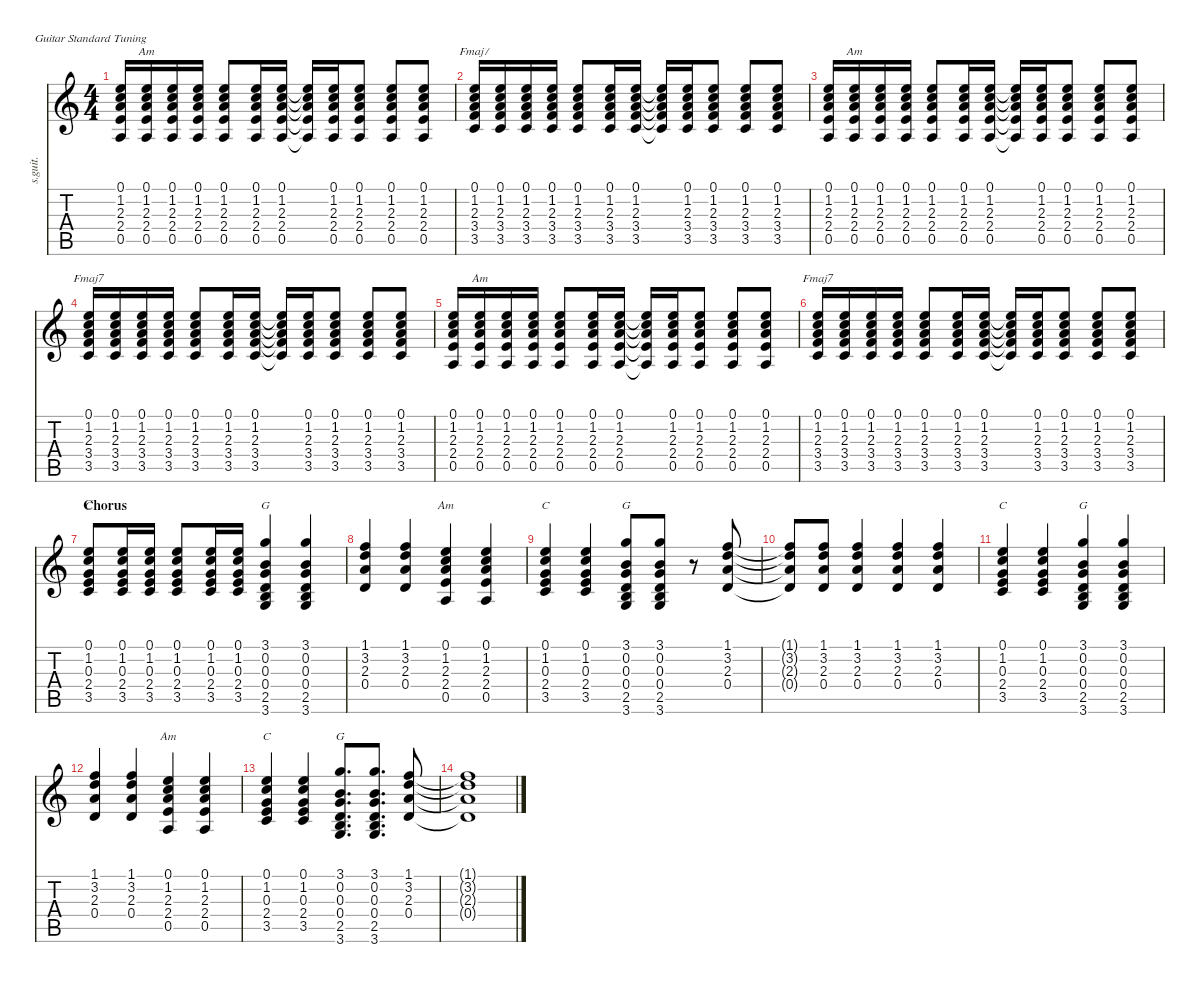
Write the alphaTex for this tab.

\defaultSystemsLayout 4
\hideDynamics
\bracketExtendMode nobrackets
\track ("Optional Guitar" "s.guit.") {instrument electricguitarclean}
\staff {score tabs}
\tuning (E4 B3 G3 D3 A2 E2)
\chord ("Am" 3 1 2 2 0 x) {showdiagram false}
\chord ("Fmaj7" 3 1 2 2 0 x) {showdiagram false}
\chord ("C" 3 1 2 2 0 x) {showdiagram false}
\chord ("G" 3 1 2 2 0 x) {showdiagram false}
\ts (4 4)
\tempo (96 hide)
\clef g2
\ks c
(0.1 1.2 2.3 2.4 0.5).16{lyrics (0 "") lyrics (1 "") lyrics (2 "") lyrics (3 "") lyrics (4 "") dy f} (0.1 1.2 2.3 2.4 0.5).16{ch "Am" lyrics (0 "") lyrics (1 "") lyrics (2 "") lyrics (3 "") lyrics (4 "")} (0.1 1.2 2.3 2.4 0.5).16{lyrics (0 "") lyrics (1 "") lyrics (2 "") lyrics (3 "") lyrics (4 "")} (0.1 1.2 2.3 2.4 0.5).16{lyrics (0 "") lyrics (1 "") lyrics (2 "") lyrics (3 "") lyrics (4 "")} (0.1 1.2 2.3 2.4 0.5).8{lyrics (0 "") lyrics (1 "") lyrics (2 "") lyrics (3 "") lyrics (4 "")} (0.1 1.2 2.3 2.4 0.5).16{lyrics (0 "") lyrics (1 "") lyrics (2 "") lyrics (3 "") lyrics (4 "")} (0.1 1.2 2.3 2.4 0.5).16{lyrics (0 "") lyrics (1 "") lyrics (2 "") lyrics (3 "") lyrics (4 "")} (0.1{t} 1.2{t} 2.3{t} 2.4{t} 0.5{t}).16{lyrics (0 "") lyrics (1 "") lyrics (2 "") lyrics (3 "") lyrics (4 "")} (0.1 1.2 2.3 2.4 0.5).16{lyrics (0 "") lyrics (1 "") lyrics (2 "") lyrics (3 "") lyrics (4 "")} (0.1 1.2 2.3 2.4 0.5).8{lyrics (0 "") lyrics (1 "") lyrics (2 "") lyrics (3 "") lyrics (4 "")} (0.1 1.2 2.3 2.4 0.5).8{lyrics (0 "") lyrics (1 "") lyrics (2 "") lyrics (3 "") lyrics (4 "")} (0.1 1.2 2.3 2.4 0.5).8{lyrics (0 "") lyrics (1 "") lyrics (2 "") lyrics (3 "") lyrics (4 "")} |
(0.1 1.2 2.3 3.4 3.5).16{ch "Fmaj7" lyrics (0 "") lyrics (1 "") lyrics (2 "") lyrics (3 "") lyrics (4 "")} (0.1 1.2 2.3 3.4 3.5).16{lyrics (0 "") lyrics (1 "") lyrics (2 "") lyrics (3 "") lyrics (4 "")} (0.1 1.2 2.3 3.4 3.5).16{lyrics (0 "") lyrics (1 "") lyrics (2 "") lyrics (3 "") lyrics (4 "")} (0.1 1.2 2.3 3.4 3.5).16{lyrics (0 "") lyrics (1 "") lyrics (2 "") lyrics (3 "") lyrics (4 "")} (0.1 1.2 2.3 3.4 3.5).8{lyrics (0 "") lyrics (1 "") lyrics (2 "") lyrics (3 "") lyrics (4 "")} (0.1 1.2 2.3 3.4 3.5).16{lyrics (0 "") lyrics (1 "") lyrics (2 "") lyrics (3 "") lyrics (4 "")} (0.1 1.2 2.3 3.4 3.5).16{lyrics (0 "") lyrics (1 "") lyrics (2 "") lyrics (3 "") lyrics (4 "")} (0.1{t} 1.2{t} 2.3{t} 3.4{t} 3.5{t}).16{lyrics (0 "") lyrics (1 "") lyrics (2 "") lyrics (3 "") lyrics (4 "")} (0.1 1.2 2.3 3.4 3.5).16{lyrics (0 "") lyrics (1 "") lyrics (2 "") lyrics (3 "") lyrics (4 "")} (0.1 1.2 2.3 3.4 3.5).8{lyrics (0 "") lyrics (1 "") lyrics (2 "") lyrics (3 "") lyrics (4 "")} (0.1 1.2 2.3 3.4 3.5).8{lyrics (0 "") lyrics (1 "") lyrics (2 "") lyrics (3 "") lyrics (4 "")} (0.1 1.2 2.3 3.4 3.5).8{lyrics (0 "") lyrics (1 "") lyrics (2 "") lyrics (3 "") lyrics (4 "")} |
(0.1 1.2 2.3 2.4 0.5).16{lyrics (0 "") lyrics (1 "") lyrics (2 "") lyrics (3 "") lyrics (4 "")} (0.1 1.2 2.3 2.4 0.5).16{ch "Am" lyrics (0 "") lyrics (1 "") lyrics (2 "") lyrics (3 "") lyrics (4 "")} (0.1 1.2 2.3 2.4 0.5).16{lyrics (0 "") lyrics (1 "") lyrics (2 "") lyrics (3 "") lyrics (4 "")} (0.1 1.2 2.3 2.4 0.5).16{lyrics (0 "") lyrics (1 "") lyrics (2 "") lyrics (3 "") lyrics (4 "")} (0.1 1.2 2.3 2.4 0.5).8{lyrics (0 "") lyrics (1 "") lyrics (2 "") lyrics (3 "") lyrics (4 "")} (0.1 1.2 2.3 2.4 0.5).16{lyrics (0 "") lyrics (1 "") lyrics (2 "") lyrics (3 "") lyrics (4 "")} (0.1 1.2 2.3 2.4 0.5).16{lyrics (0 "") lyrics (1 "") lyrics (2 "") lyrics (3 "") lyrics (4 "")} (0.1{t} 1.2{t} 2.3{t} 2.4{t} 0.5{t}).16{lyrics (0 "") lyrics (1 "") lyrics (2 "") lyrics (3 "") lyrics (4 "")} (0.1 1.2 2.3 2.4 0.5).16{lyrics (0 "") lyrics (1 "") lyrics (2 "") lyrics (3 "") lyrics (4 "")} (0.1 1.2 2.3 2.4 0.5).8{lyrics (0 "") lyrics (1 "") lyrics (2 "") lyrics (3 "") lyrics (4 "")} (0.1 1.2 2.3 2.4 0.5).8{lyrics (0 "") lyrics (1 "") lyrics (2 "") lyrics (3 "") lyrics (4 "")} (0.1 1.2 2.3 2.4 0.5).8{lyrics (0 "") lyrics (1 "") lyrics (2 "") lyrics (3 "") lyrics (4 "")} |
(0.1 1.2 2.3 3.4 3.5).16{ch "Fmaj7" lyrics (0 "") lyrics (1 "") lyrics (2 "") lyrics (3 "") lyrics (4 "")} (0.1 1.2 2.3 3.4 3.5).16{lyrics (0 "") lyrics (1 "") lyrics (2 "") lyrics (3 "") lyrics (4 "")} (0.1 1.2 2.3 3.4 3.5).16{lyrics (0 "") lyrics (1 "") lyrics (2 "") lyrics (3 "") lyrics (4 "")} (0.1 1.2 2.3 3.4 3.5).16{lyrics (0 "") lyrics (1 "") lyrics (2 "") lyrics (3 "") lyrics (4 "")} (0.1 1.2 2.3 3.4 3.5).8{lyrics (0 "") lyrics (1 "") lyrics (2 "") lyrics (3 "") lyrics (4 "")} (0.1 1.2 2.3 3.4 3.5).16{lyrics (0 "") lyrics (1 "") lyrics (2 "") lyrics (3 "") lyrics (4 "")} (0.1 1.2 2.3 3.4 3.5).16{lyrics (0 "") lyrics (1 "") lyrics (2 "") lyrics (3 "") lyrics (4 "")} (0.1{t} 1.2{t} 2.3{t} 3.4{t} 3.5{t}).16{lyrics (0 "") lyrics (1 "") lyrics (2 "") lyrics (3 "") lyrics (4 "")} (0.1 1.2 2.3 3.4 3.5).16{lyrics (0 "") lyrics (1 "") lyrics (2 "") lyrics (3 "") lyrics (4 "")} (0.1 1.2 2.3 3.4 3.5).8{lyrics (0 "") lyrics (1 "") lyrics (2 "") lyrics (3 "") lyrics (4 "")} (0.1 1.2 2.3 3.4 3.5).8{lyrics (0 "") lyrics (1 "") lyrics (2 "") lyrics (3 "") lyrics (4 "")} (0.1 1.2 2.3 3.4 3.5).8{lyrics (0 "") lyrics (1 "") lyrics (2 "") lyrics (3 "") lyrics (4 "")} |
(0.1 1.2 2.3 2.4 0.5).16{lyrics (0 "") lyrics (1 "") lyrics (2 "") lyrics (3 "") lyrics (4 "")} (0.1 1.2 2.3 2.4 0.5).16{ch "Am" lyrics (0 "") lyrics (1 "") lyrics (2 "") lyrics (3 "") lyrics (4 "")} (0.1 1.2 2.3 2.4 0.5).16{lyrics (0 "") lyrics (1 "") lyrics (2 "") lyrics (3 "") lyrics (4 "")} (0.1 1.2 2.3 2.4 0.5).16{lyrics (0 "") lyrics (1 "") lyrics (2 "") lyrics (3 "") lyrics (4 "")} (0.1 1.2 2.3 2.4 0.5).8{lyrics (0 "") lyrics (1 "") lyrics (2 "") lyrics (3 "") lyrics (4 "")} (0.1 1.2 2.3 2.4 0.5).16{lyrics (0 "") lyrics (1 "") lyrics (2 "") lyrics (3 "") lyrics (4 "")} (0.1 1.2 2.3 2.4 0.5).16{lyrics (0 "") lyrics (1 "") lyrics (2 "") lyrics (3 "") lyrics (4 "")} (0.1{t} 1.2{t} 2.3{t} 2.4{t} 0.5{t}).16{lyrics (0 "") lyrics (1 "") lyrics (2 "") lyrics (3 "") lyrics (4 "")} (0.1 1.2 2.3 2.4 0.5).16{lyrics (0 "") lyrics (1 "") lyrics (2 "") lyrics (3 "") lyrics (4 "")} (0.1 1.2 2.3 2.4 0.5).8{lyrics (0 "") lyrics (1 "") lyrics (2 "") lyrics (3 "") lyrics (4 "")} (0.1 1.2 2.3 2.4 0.5).8{lyrics (0 "") lyrics (1 "") lyrics (2 "") lyrics (3 "") lyrics (4 "")} (0.1 1.2 2.3 2.4 0.5).8{lyrics (0 "") lyrics (1 "") lyrics (2 "") lyrics (3 "") lyrics (4 "")} |
(0.1 1.2 2.3 3.4 3.5).16{ch "Fmaj7" lyrics (0 "") lyrics (1 "") lyrics (2 "") lyrics (3 "") lyrics (4 "")} (0.1 1.2 2.3 3.4 3.5).16{lyrics (0 "") lyrics (1 "") lyrics (2 "") lyrics (3 "") lyrics (4 "")} (0.1 1.2 2.3 3.4 3.5).16{lyrics (0 "") lyrics (1 "") lyrics (2 "") lyrics (3 "") lyrics (4 "")} (0.1 1.2 2.3 3.4 3.5).16{lyrics (0 "") lyrics (1 "") lyrics (2 "") lyrics (3 "") lyrics (4 "")} (0.1 1.2 2.3 3.4 3.5).8{lyrics (0 "") lyrics (1 "") lyrics (2 "") lyrics (3 "") lyrics (4 "")} (0.1 1.2 2.3 3.4 3.5).16{lyrics (0 "") lyrics (1 "") lyrics (2 "") lyrics (3 "") lyrics (4 "")} (0.1 1.2 2.3 3.4 3.5).16{lyrics (0 "") lyrics (1 "") lyrics (2 "") lyrics (3 "") lyrics (4 "")} (0.1{t} 1.2{t} 2.3{t} 3.4{t} 3.5{t}).16{lyrics (0 "") lyrics (1 "") lyrics (2 "") lyrics (3 "") lyrics (4 "")} (0.1 1.2 2.3 3.4 3.5).16{lyrics (0 "") lyrics (1 "") lyrics (2 "") lyrics (3 "") lyrics (4 "")} (0.1 1.2 2.3 3.4 3.5).8{lyrics (0 "") lyrics (1 "") lyrics (2 "") lyrics (3 "") lyrics (4 "")} (0.1 1.2 2.3 3.4 3.5).8{lyrics (0 "") lyrics (1 "") lyrics (2 "") lyrics (3 "") lyrics (4 "")} (0.1 1.2 2.3 3.4 3.5).8{lyrics (0 "") lyrics (1 "") lyrics (2 "") lyrics (3 "") lyrics (4 "")} |
\section ("" "Chorus")
(0.1 1.2 0.3 2.4 3.5).8{ch "C" lyrics (0 "") lyrics (1 "") lyrics (2 "") lyrics (3 "") lyrics (4 "")} (3.5 2.4 1.2 0.3 0.1).16{lyrics (0 "") lyrics (1 "") lyrics (2 "") lyrics (3 "") lyrics (4 "")} (3.5 2.4 1.2 0.3 0.1).16{lyrics (0 "") lyrics (1 "") lyrics (2 "") lyrics (3 "") lyrics (4 "")} (0.1 1.2 0.3 2.4 3.5).8{lyrics (0 "") lyrics (1 "") lyrics (2 "") lyrics (3 "") lyrics (4 "")} (3.5 2.4 1.2 0.1 0.3).16{lyrics (0 "") lyrics (1 "") lyrics (2 "") lyrics (3 "") lyrics (4 "")} (3.5 2.4 1.2 0.1 0.3).16{lyrics (0 "") lyrics (1 "") lyrics (2 "") lyrics (3 "") lyrics (4 "")} (3.1 0.2 0.3 0.4 2.5 3.6).4{ch "G" lyrics (0 "") lyrics (1 "") lyrics (2 "") lyrics (3 "") lyrics (4 "")} (3.1 0.2 0.3 0.4 2.5 3.6).4{lyrics (0 "") lyrics (1 "") lyrics (2 "") lyrics (3 "") lyrics (4 "")} |
(1.1 3.2 2.3 0.4).4{lyrics (0 "") lyrics (1 "") lyrics (2 "") lyrics (3 "") lyrics (4 "")} (1.1 3.2 2.3 0.4).4{lyrics (0 "") lyrics (1 "") lyrics (2 "") lyrics (3 "") lyrics (4 "")} (0.1 1.2 2.3 2.4 0.5).4{ch "Am" lyrics (0 "") lyrics (1 "") lyrics (2 "") lyrics (3 "") lyrics (4 "")} (0.1 1.2 2.3 2.4 0.5).4{lyrics (0 "") lyrics (1 "") lyrics (2 "") lyrics (3 "") lyrics (4 "")} |
(0.1 1.2 0.3 2.4 3.5).4{ch "C" lyrics (0 "") lyrics (1 "") lyrics (2 "") lyrics (3 "") lyrics (4 "")} (0.1 1.2 0.3 2.4 3.5).4{lyrics (0 "") lyrics (1 "") lyrics (2 "") lyrics (3 "") lyrics (4 "")} (3.1 0.2 0.3 0.4 2.5 3.6).8{ch "G" lyrics (0 "") lyrics (1 "") lyrics (2 "") lyrics (3 "") lyrics (4 "")} (3.1 0.2 0.3 0.4 2.5 3.6).8{lyrics (0 "") lyrics (1 "") lyrics (2 "") lyrics (3 "") lyrics (4 "")} r.8 (1.1 3.2 2.3 0.4).8{lyrics (0 "") lyrics (1 "") lyrics (2 "") lyrics (3 "") lyrics (4 "")} |
(1.1{t} 3.2{t} 2.3{t} 0.4{t}).8{lyrics (0 "") lyrics (1 "") lyrics (2 "") lyrics (3 "") lyrics (4 "")} (1.1 3.2 2.3 0.4).8{lyrics (0 "") lyrics (1 "") lyrics (2 "") lyrics (3 "") lyrics (4 "")} (1.1 3.2 2.3 0.4).4{lyrics (0 "") lyrics (1 "") lyrics (2 "") lyrics (3 "") lyrics (4 "")} (1.1 3.2 2.3 0.4).4{lyrics (0 "") lyrics (1 "") lyrics (2 "") lyrics (3 "") lyrics (4 "")} (1.1 3.2 2.3 0.4).4{lyrics (0 "") lyrics (1 "") lyrics (2 "") lyrics (3 "") lyrics (4 "")} |
(0.1 1.2 0.3 2.4 3.5).4{ch "C" lyrics (0 "") lyrics (1 "") lyrics (2 "") lyrics (3 "") lyrics (4 "")} (0.1 1.2 0.3 2.4 3.5).4{lyrics (0 "") lyrics (1 "") lyrics (2 "") lyrics (3 "") lyrics (4 "")} (3.1 0.2 0.3 0.4 2.5 3.6).4{ch "G" lyrics (0 "") lyrics (1 "") lyrics (2 "") lyrics (3 "") lyrics (4 "")} (3.1 0.2 0.3 0.4 2.5 3.6).4{lyrics (0 "") lyrics (1 "") lyrics (2 "") lyrics (3 "") lyrics (4 "")} |
(1.1 3.2 2.3 0.4).4{lyrics (0 "") lyrics (1 "") lyrics (2 "") lyrics (3 "") lyrics (4 "")} (1.1 3.2 2.3 0.4).4{lyrics (0 "") lyrics (1 "") lyrics (2 "") lyrics (3 "") lyrics (4 "")} (0.1 1.2 2.3 2.4 0.5).4{ch "Am" lyrics (0 "") lyrics (1 "") lyrics (2 "") lyrics (3 "") lyrics (4 "")} (0.1 1.2 2.3 2.4 0.5).4{lyrics (0 "") lyrics (1 "") lyrics (2 "") lyrics (3 "") lyrics (4 "")} |
(0.1 1.2 0.3 2.4 3.5).4{ch "C" lyrics (0 "") lyrics (1 "") lyrics (2 "") lyrics (3 "") lyrics (4 "")} (0.1 1.2 0.3 2.4 3.5).4{lyrics (0 "") lyrics (1 "") lyrics (2 "") lyrics (3 "") lyrics (4 "")} (3.1 0.2 0.3 0.4 2.5 3.6).8{d ch "G" lyrics (0 "") lyrics (1 "") lyrics (2 "") lyrics (3 "") lyrics (4 "")} (3.1 0.2 0.3 0.4 2.5 3.6).8{d lyrics (0 "") lyrics (1 "") lyrics (2 "") lyrics (3 "") lyrics (4 "")} (1.1 3.2 2.3 0.4).8{lyrics (0 "") lyrics (1 "") lyrics (2 "") lyrics (3 "") lyrics (4 "")} |
(1.1{t} 3.2{t} 2.3{t} 0.4{t}).1{lyrics (0 "") lyrics (1 "") lyrics (2 "") lyrics (3 "") lyrics (4 "")}
